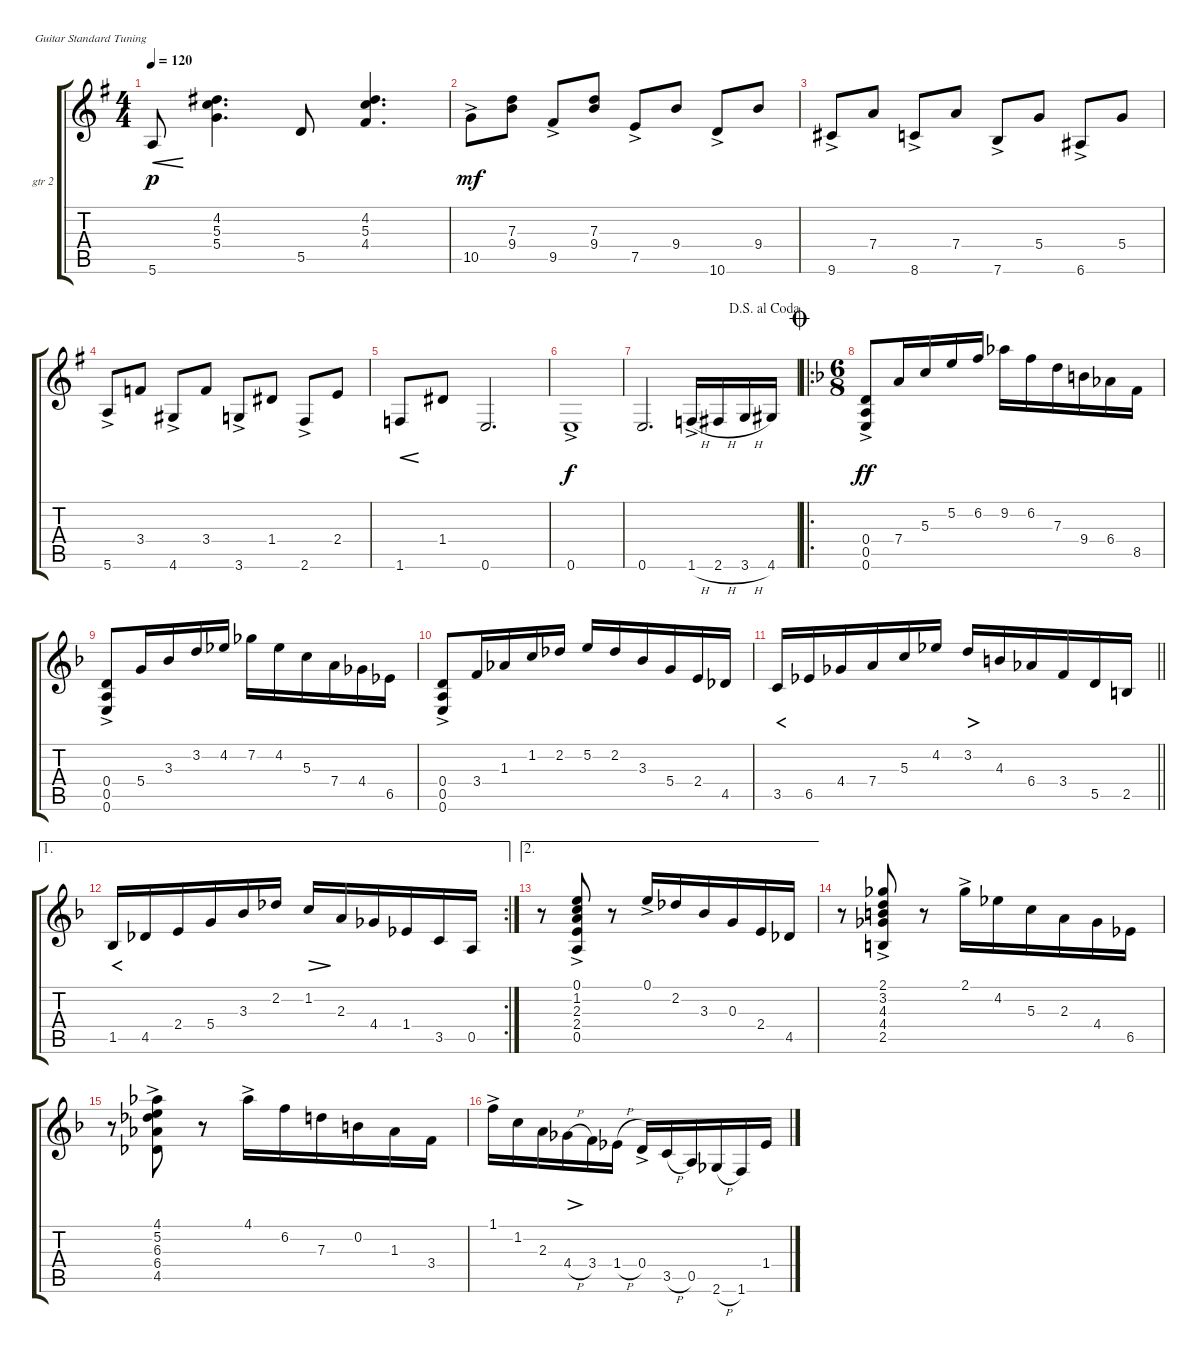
\bracketExtendMode groupsimilarinstruments
\firstSystemTrackNameOrientation horizontal
\otherSystemsTrackNameOrientation horizontal
\track ("gtr 2" "gtr 2") {instrument acousticguitarnylon}
\staff {score tabs}
\tuning (E4 B3 G3 D3 A2 E2)
\ts (4 4)
\tempo 120
\clef g2
\ks eminor
5.6.8{cre dy p} (4.2 5.3 5.4).4{d} 5.5.8 (4.2 5.3 4.4).4{d} |
10.5{ac}.8{dy mf} (7.3 9.4).8 9.5{ac}.8 (7.3 9.4).8 7.5{ac}.8 9.4.8 10.6{ac}.8 9.4.8 |
9.6{ac}.8 7.4.8 8.6{ac}.8 7.4.8 7.6{ac}.8 5.4.8 6.6{ac}.8 5.4.8 |
5.6{ac}.8 3.4.8 4.6{ac}.8 3.4.8 3.6{ac}.8 1.4.8 2.6{ac}.8 2.4.8 |
1.6.8{cre} 1.4.8 0.6.2{d} |
0.6{ac}.1{dy f} |
\jump dalsegnoalcoda
0.6.2{d} 1.6{h ac}.16 2.6{h}.16 3.6{h}.16 4.6.16 |
\ro
\ts (6 8)
\jump coda
\ks dminor
(0.4{ac} 0.5{ac} 0.6{ac}).8{dy ff} 7.4.16 5.3.16 5.2.16 6.2.16 9.2.16 6.2.16 7.3.16 9.4.16 6.4.16 8.5.16 |
(0.4{ac} 0.5{ac} 0.6{ac}).8 5.4.16 3.3.16 3.2.16 4.2.16 7.2.16 4.2.16 5.3.16 7.4.16 4.4.16 6.5.16 |
(0.4{ac} 0.5{ac} 0.6{ac}).8 3.4.16 1.3.16 1.2.16 2.2.16 5.2.16 2.2.16 3.3.16 5.4.16 2.4.16 4.5.16 |
\barLineRight lightlight
3.5.16{cre} 6.5.16 4.4.16 7.4.16 5.3.16 4.2.16 3.2.16{dec} 4.3.16 6.4.16 3.4.16 5.5.16 2.5.16 |
\ae 1
\rc 2
1.5.16{cre} 4.5.16 2.4.16 5.4.16 3.3.16 2.2.16 1.2.16{dec} 2.3.16 4.4.16 1.4.16 3.5.16 0.5.16 |
\ae 2
r.8 (0.1{ac} 1.2{ac} 2.3{ac} 2.4{ac} 0.5{ac}).8 r.8 0.1{ac}.16 2.2.16 3.3.16 0.3.16 2.4.16 4.5.16 |
r.8 (2.1{ac} 3.2{ac} 4.3{ac} 4.4{ac} 2.5{ac}).8 r.8 2.1{ac}.16 4.2.16 5.3.16 2.3.16 4.4.16 6.5.16 |
r.8 (4.1{ac} 5.2{ac} 6.3{ac} 6.4{ac} 4.5{ac}).8 r.8 4.1{ac}.16 6.2.16 7.3.16 0.2.16 1.3.16 3.4.16 |
1.1{ac}.16 1.2.16 2.3.16 4.4{h}.16{dec} 3.4.16 1.4{h}.16 0.4{ac}.16 3.5{h}.16 0.5.16 2.6{h}.16 1.6.16 1.4.16
